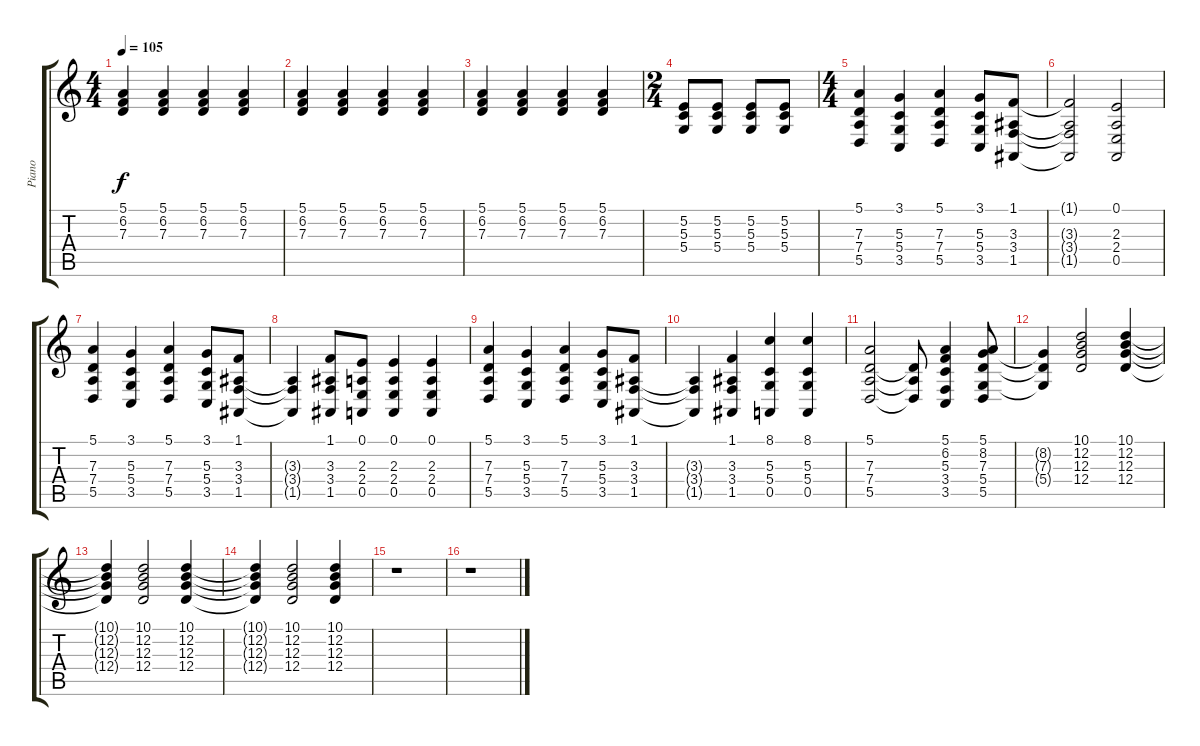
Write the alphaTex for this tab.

\track ("Piano" "Piano") {instrument acousticgrandpiano}
\staff {score tabs}
\tuning (E4 B3 G3 D3 A2 E2) {hide}
\ts (4 4)
\tempo 105
\clef g2
\ks c
(5.1 6.2 7.3).4{dy f} (5.1 6.2 7.3).4 (5.1 6.2 7.3).4 (5.1 6.2 7.3).4 |
(5.1 6.2 7.3).4 (5.1 6.2 7.3).4 (5.1 6.2 7.3).4 (5.1 6.2 7.3).4 |
(5.1 6.2 7.3).4 (5.1 6.2 7.3).4 (5.1 6.2 7.3).4 (5.1 6.2 7.3).4 |
\ts (2 4)
(5.2 5.3 5.4).8 (5.2 5.3 5.4).8 (5.2 5.3 5.4).8 (5.2 5.3 5.4).8 |
\ts (4 4)
(5.1 7.3 7.4 5.5).4 (3.1 5.3 5.4 3.5).4 (5.1 7.3 7.4 5.5).4 (3.1 5.3 5.4 3.5).8 (1.1 3.3 3.4 1.5).8 |
(1.1{t} 3.3{t} 3.4{t} 1.5{t}).2 (0.1 2.3 2.4 0.5).2 |
(5.1 7.3 7.4 5.5).4 (3.1 5.3 5.4 3.5).4 (5.1 7.3 7.4 5.5).4 (3.1 5.3 5.4 3.5).8 (1.1 3.3 3.4 1.5).8 |
(3.3{t} 3.4{t} 1.5{t}).4 (1.1 3.3 3.4 1.5).8 (0.1 2.3 2.4 0.5).8 (0.1 2.3 2.4 0.5).4 (0.1 2.3 2.4 0.5).4 |
(5.1 7.3 7.4 5.5).4 (3.1 5.3 5.4 3.5).4 (5.1 7.3 7.4 5.5).4 (3.1 5.3 5.4 3.5).8 (1.1 3.3 3.4 1.5).8 |
(3.3{t} 3.4{t} 1.5{t}).4 (1.1 3.3 3.4 1.5).4 (8.1 5.3 5.4 0.5).4 (8.1 5.3 5.4 0.5).4 |
(5.1 7.3 7.4 5.5).2 (7.3{t} 7.4{t} 5.5{t}).8 (5.1 6.2 5.3 3.4 3.5).4 (5.1 8.2 7.3 5.4 5.5).8 |
(8.2{t} 7.3{t} 5.4{t}).4 (10.1 12.2 12.3 12.4).2 (10.1 12.2 12.3 12.4).4 |
(10.1{t} 12.2{t} 12.3{t} 12.4{t}).4 (10.1 12.2 12.3 12.4).2 (10.1 12.2 12.3 12.4).4 |
(10.1{t} 12.2{t} 12.3{t} 12.4{t}).4 (10.1 12.2 12.3 12.4).2 (10.1 12.2 12.3 12.4).4 |
r.1 |
r.1
